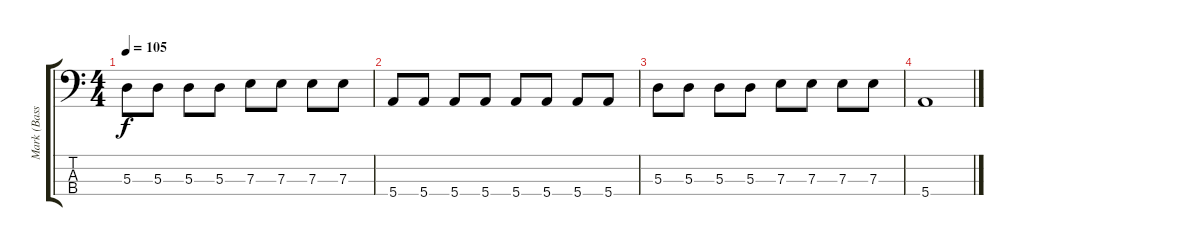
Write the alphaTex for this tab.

\track ("Mark (Bass)" "Mark (Bass") {instrument electricbasspick}
\staff {score tabs}
\tuning (G2 D2 A1 E1) {hide}
\ts (4 4)
\tempo 105
\clef f4
\ks c
5.3.8{dy f} 5.3.8 5.3.8 5.3.8 7.3.8 7.3.8 7.3.8 7.3.8 |
5.4.8 5.4.8 5.4.8 5.4.8 5.4.8 5.4.8 5.4.8 5.4.8 |
5.3.8 5.3.8 5.3.8 5.3.8 7.3.8 7.3.8 7.3.8 7.3.8 |
5.4.1
